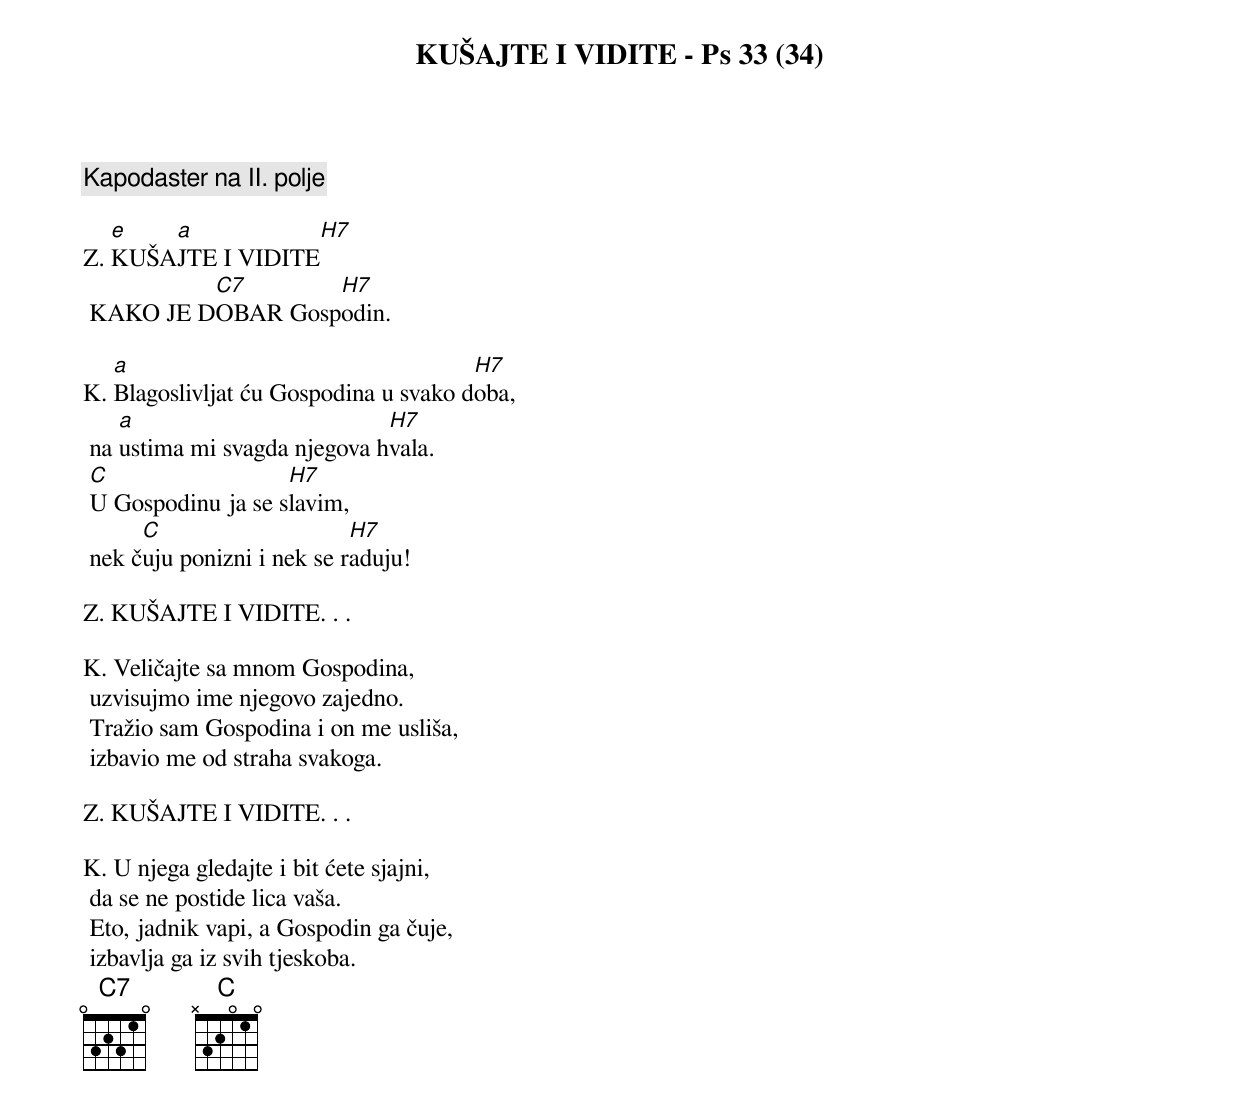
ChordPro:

{title: KUŠAJTE I VIDITE - Ps 33 (34)}

{comment: Kapodaster na II. polje}

Z.	[e]KUŠA[a]JTE I VIDITE[H7]
	KAKO JE D[C7]OBAR Gosp[H7]odin.

K.	[a]Blagoslivljat ću Gospodina u svako d[H7]oba,
	na [a]ustima mi svagda njegova h[H7]vala.
	[C]U Gospodinu ja se s[H7]lavim,
	nek č[C]uju ponizni i nek se r[H7]aduju!

Z.	KUŠAJTE I VIDITE. . .

K.	Veličajte sa mnom Gospodina,
	uzvisujmo ime njegovo zajedno.
	Tražio sam Gospodina i on me usliša,
	izbavio me od straha svakoga.

Z.	KUŠAJTE I VIDITE. . .

K.	U njega gledajte i bit ćete sjajni,
	da se ne postide lica vaša.
	Eto, jadnik vapi, a Gospodin ga čuje,
	izbavlja ga iz svih tjeskoba.
